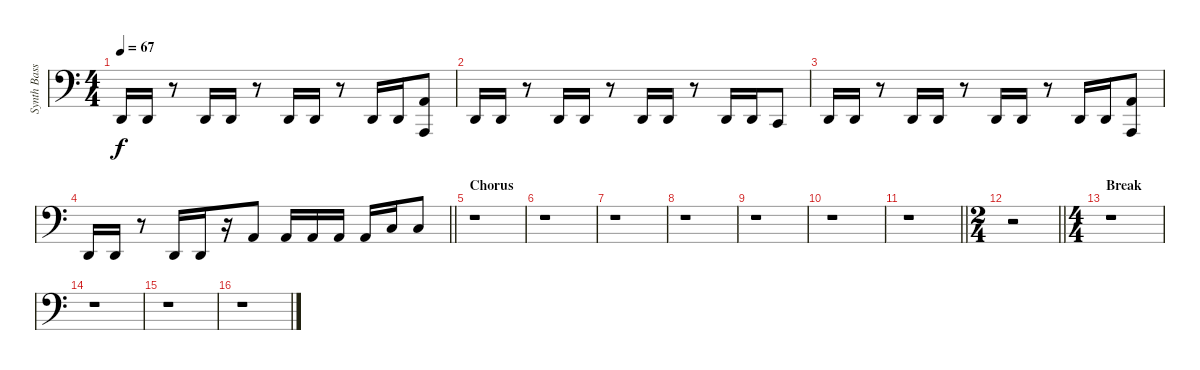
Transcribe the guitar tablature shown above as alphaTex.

\track ("Synth Bass" "Synth Bass") {instrument lead1square}
\staff {score}
\tuning (C3 G2 D2 A1 E1 B0) {hide}
\ts (4 4)
\tempo 67
\clef f4
\ks c
0.3.16{dy f} 0.3.16 r.8 0.3.16 0.3.16 r.8 0.3.16 0.3.16 r.8 0.3.16 0.3.16 (2.2 0.4).8 |
0.3.16 0.3.16 r.8 0.3.16 0.3.16 r.8 0.3.16 0.3.16 r.8 0.3.16 0.3.16 3.4.8 |
0.3.16 0.3.16 r.8 0.3.16 0.3.16 r.8 0.3.16 0.3.16 r.8 0.3.16 0.3.16 (2.2 0.4).8 |
\barLineRight lightlight
0.3.16 0.3.16 r.8 0.3.16 0.3.16 r.16 2.2.8 2.2.16 2.2.16 2.2.16 2.2.16 0.1.16 0.1.8 |
\section ("" "Chorus")
r.1 |
r.1 |
r.1 |
r.1 |
r.1 |
r.1 |
\barLineRight lightlight
r.1 |
\ts (2 4)
\barLineRight lightlight
r.2 |
\ts (4 4)
\section ("" "Break")
r.1 |
r.1 |
r.1 |
r.1
